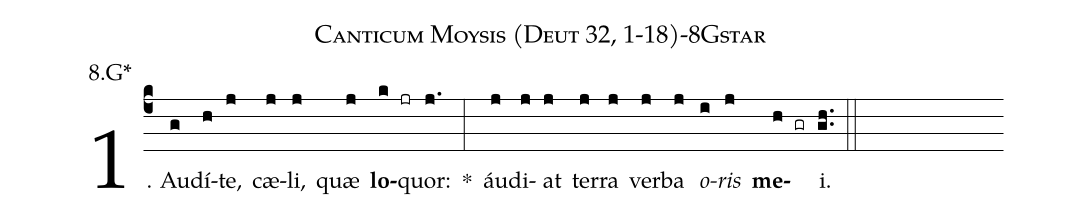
name: Canticum Moysis (Deut 32, 1-18)-8Gstar;
annotation: 8.G*;
%%
(c4)1. Au(g)dí(h)te,(j) cæ(j)li,(j) quæ(j) <b>lo</b>(k jr)quor:(j.) *(:) áu(j)di(j)at(j) ter(j)ra(j) ver(j)ba(j) <i>o</i>(i)<i>ris</i>(j) <b>me</b>(h gr)i.(gh..) (::)
